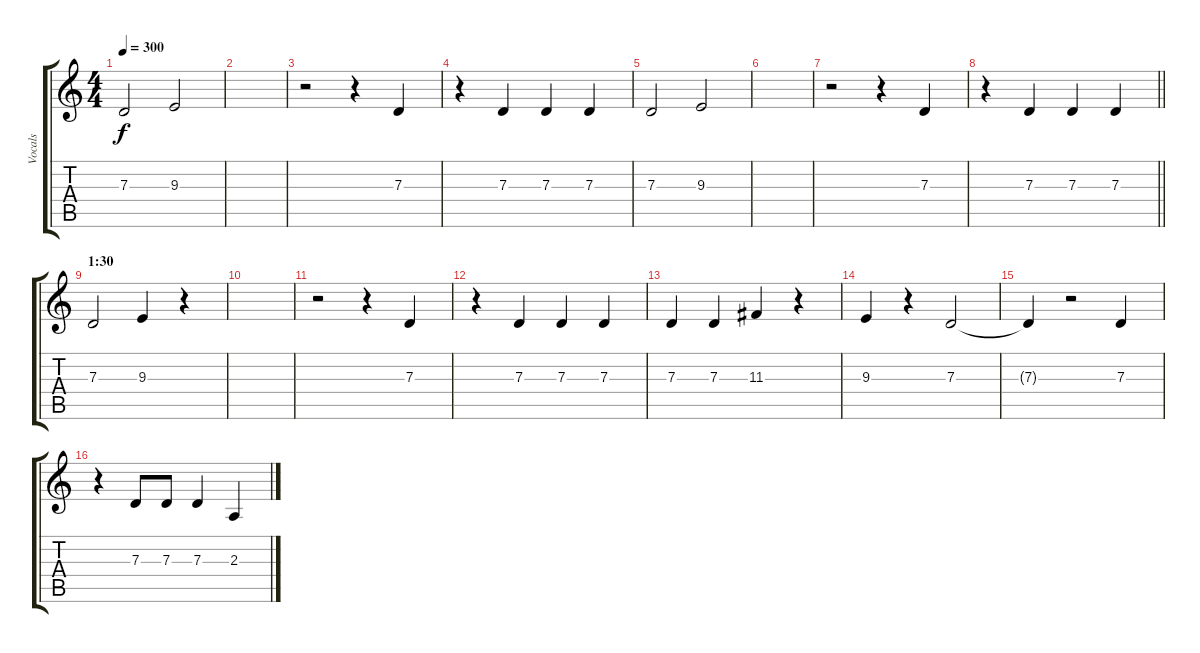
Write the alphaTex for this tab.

\track ("Vocals" "Vocals") {mute instrument choiraahs}
\staff {score tabs}
\tuning (E4 B3 G3 D3 A2 E2) {hide}
\ts (4 4)
\tempo 300
\clef g2
\ks c
7.3.2{dy f} 9.3.2 |
|
r.2 r.4 7.3.4 |
r.4 7.3.4 7.3.4 7.3.4 |
7.3.2 9.3.2 |
|
r.2 r.4 7.3.4 |
\barLineRight lightlight
r.4 7.3.4 7.3.4 7.3.4 |
\section ("" "1:30")
7.3.2 9.3.4 r.4 |
|
r.2 r.4 7.3.4 |
r.4 7.3.4 7.3.4 7.3.4 |
7.3.4 7.3.4 11.3.4 r.4 |
9.3.4 r.4 7.3.2 |
7.3{t}.4 r.2 7.3.4 |
r.4 7.3.8 7.3.8 7.3.4 2.3.4
